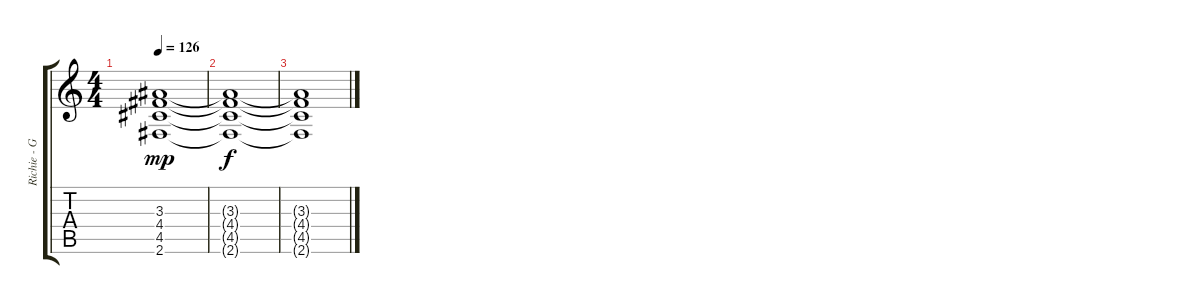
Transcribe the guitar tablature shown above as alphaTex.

\track ("Richie - Guitar 2" "Richie - G") {instrument overdrivenguitar}
\staff {score tabs}
\tuning (E4 B3 G3 D3 A2 E2) {hide}
\ts (4 4)
\tempo 126
\clef g2
\ks c
(3.3 4.4 4.5 2.6).1{dy mp} |
(3.3{t} 4.4{t} 4.5{t} 2.6{t}).1{dy f} |
(3.3{t} 4.4{t} 4.5{t} 2.6{t}).1
